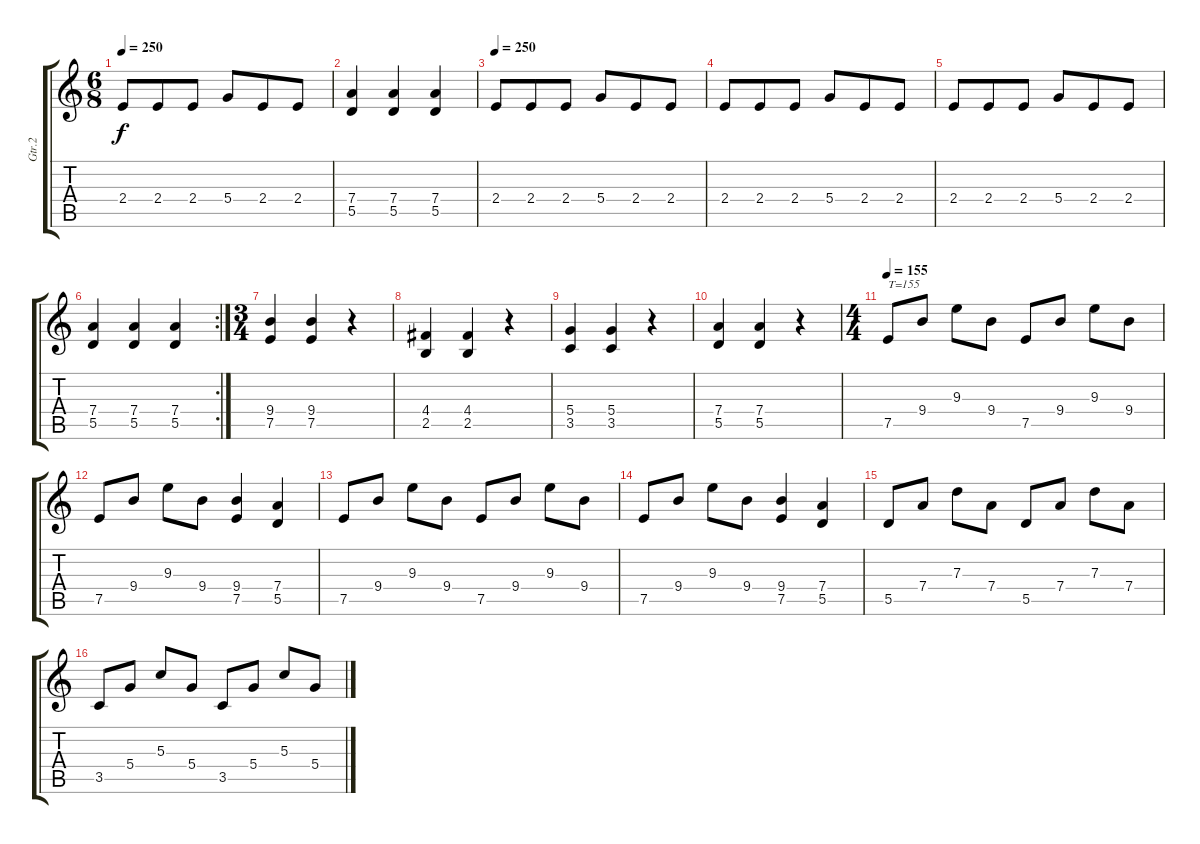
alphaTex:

\track ("Gtr.2" "Gtr.2") {instrument overdrivenguitar}
\staff {score tabs}
\tuning (E4 B3 G3 D3 A2 E2) {hide}
\ts (6 8)
\tempo 250
\clef g2
\ks c
2.4.8{dy f} 2.4.8 2.4.8 5.4.8 2.4.8 2.4.8 |
(7.4 5.5).4 (7.4 5.5).4 (7.4 5.5).4 |
\tempo 250
2.4.8 2.4.8 2.4.8 5.4.8 2.4.8 2.4.8 |
2.4.8 2.4.8 2.4.8 5.4.8 2.4.8 2.4.8 |
2.4.8 2.4.8 2.4.8 5.4.8 2.4.8 2.4.8 |
\rc 2
(7.4 5.5).4 (7.4 5.5).4 (7.4 5.5).4 |
\ts (3 4)
(9.4 7.5).4 (9.4 7.5).4 r.4 |
(4.4 2.5).4 (4.4 2.5).4 r.4 |
(5.4 3.5).4 (5.4 3.5).4 r.4 |
(7.4 5.5).4 (7.4 5.5).4 r.4 |
\ts (4 4)
\tempo 200
\tempo 155
7.5.8{txt "T=155"} 9.4.8 9.3.8 9.4.8 7.5.8 9.4.8 9.3.8 9.4.8 |
7.5.8 9.4.8 9.3.8 9.4.8 (9.4 7.5).4 (7.4 5.5).4 |
7.5.8 9.4.8 9.3.8 9.4.8 7.5.8 9.4.8 9.3.8 9.4.8 |
7.5.8 9.4.8 9.3.8 9.4.8 (9.4 7.5).4 (7.4 5.5).4 |
5.5.8 7.4.8 7.3.8 7.4.8 5.5.8 7.4.8 7.3.8 7.4.8 |
3.5.8 5.4.8 5.3.8 5.4.8 3.5.8 5.4.8 5.3.8 5.4.8
